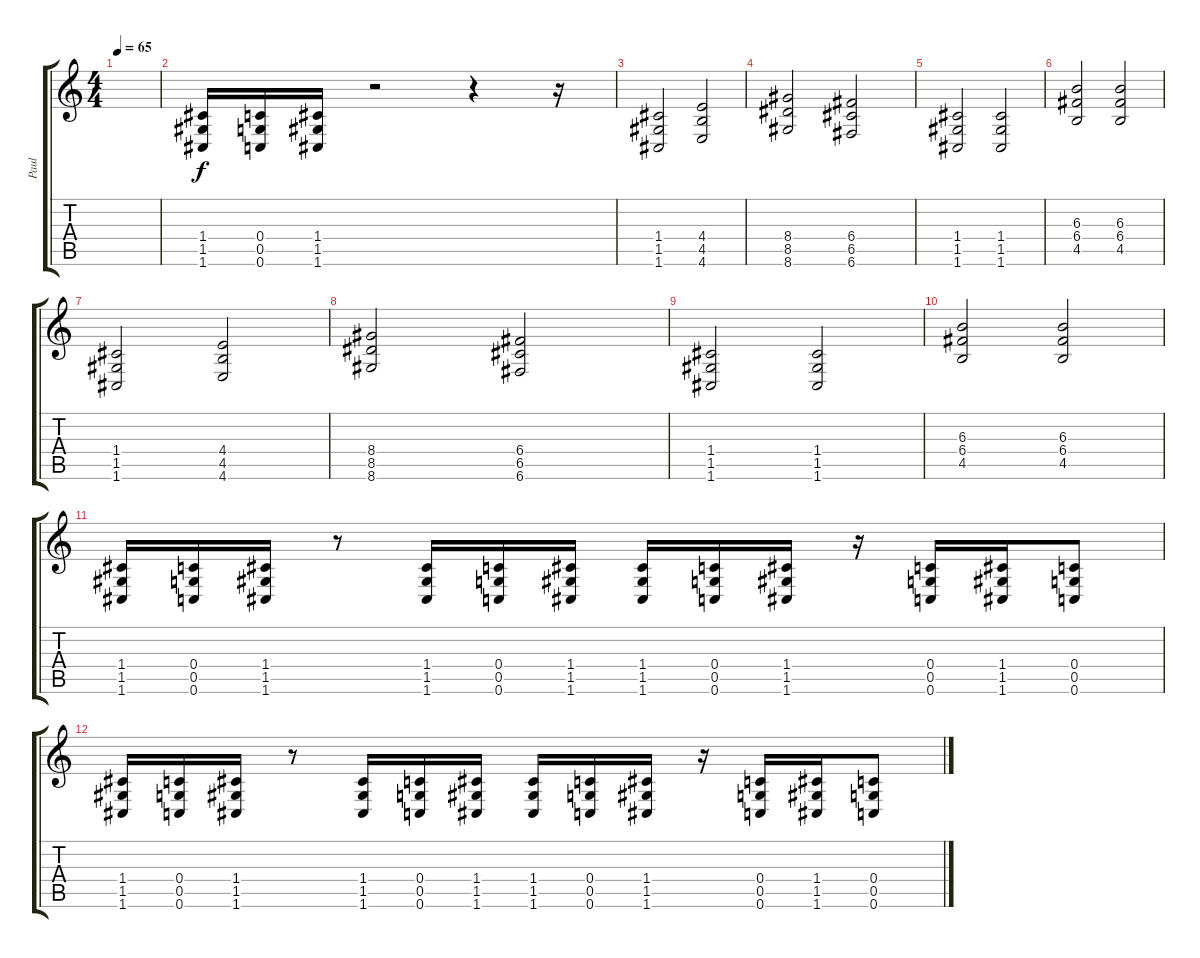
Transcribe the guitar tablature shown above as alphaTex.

\track ("Paul" "Paul") {instrument overdrivenguitar}
\staff {score tabs}
\tuning (D4 A3 F3 C3 G2 C2) {hide}
\ts (4 4)
\tempo 65
\clef g2
\ks c
|
(1.4 1.5 1.6).16 (0.4 0.5 0.6).16 (1.4 1.5 1.6).16 r.2 r.4 r.16 |
(1.4 1.5 1.6).2 (4.4 4.5 4.6).2 |
(8.4 8.5 8.6).2 (6.4 6.5 6.6).2 |
(1.4 1.5 1.6).2 (1.4 1.5 1.6).2 |
(6.3 6.4 4.5).2 (6.3 6.4 4.5).2 |
(1.4 1.5 1.6).2 (4.4 4.5 4.6).2 |
(8.4 8.5 8.6).2 (6.4 6.5 6.6).2 |
(1.4 1.5 1.6).2 (1.4 1.5 1.6).2 |
(6.3 6.4 4.5).2 (6.3 6.4 4.5).2 |
(1.4 1.5 1.6).16 (0.4 0.5 0.6).16 (1.4 1.5 1.6).16 r.8 (1.4 1.5 1.6).16 (0.4 0.5 0.6).16 (1.4 1.5 1.6).16 (1.4 1.5 1.6).16 (0.4 0.5 0.6).16 (1.4 1.5 1.6).16 r.16 (0.4 0.5 0.6).16 (1.4 1.5 1.6).16 (0.4 0.5 0.6).8 |
(1.4 1.5 1.6).16 (0.4 0.5 0.6).16 (1.4 1.5 1.6).16 r.8 (1.4 1.5 1.6).16 (0.4 0.5 0.6).16 (1.4 1.5 1.6).16 (1.4 1.5 1.6).16 (0.4 0.5 0.6).16 (1.4 1.5 1.6).16 r.16 (0.4 0.5 0.6).16 (1.4 1.5 1.6).16 (0.4 0.5 0.6).8
